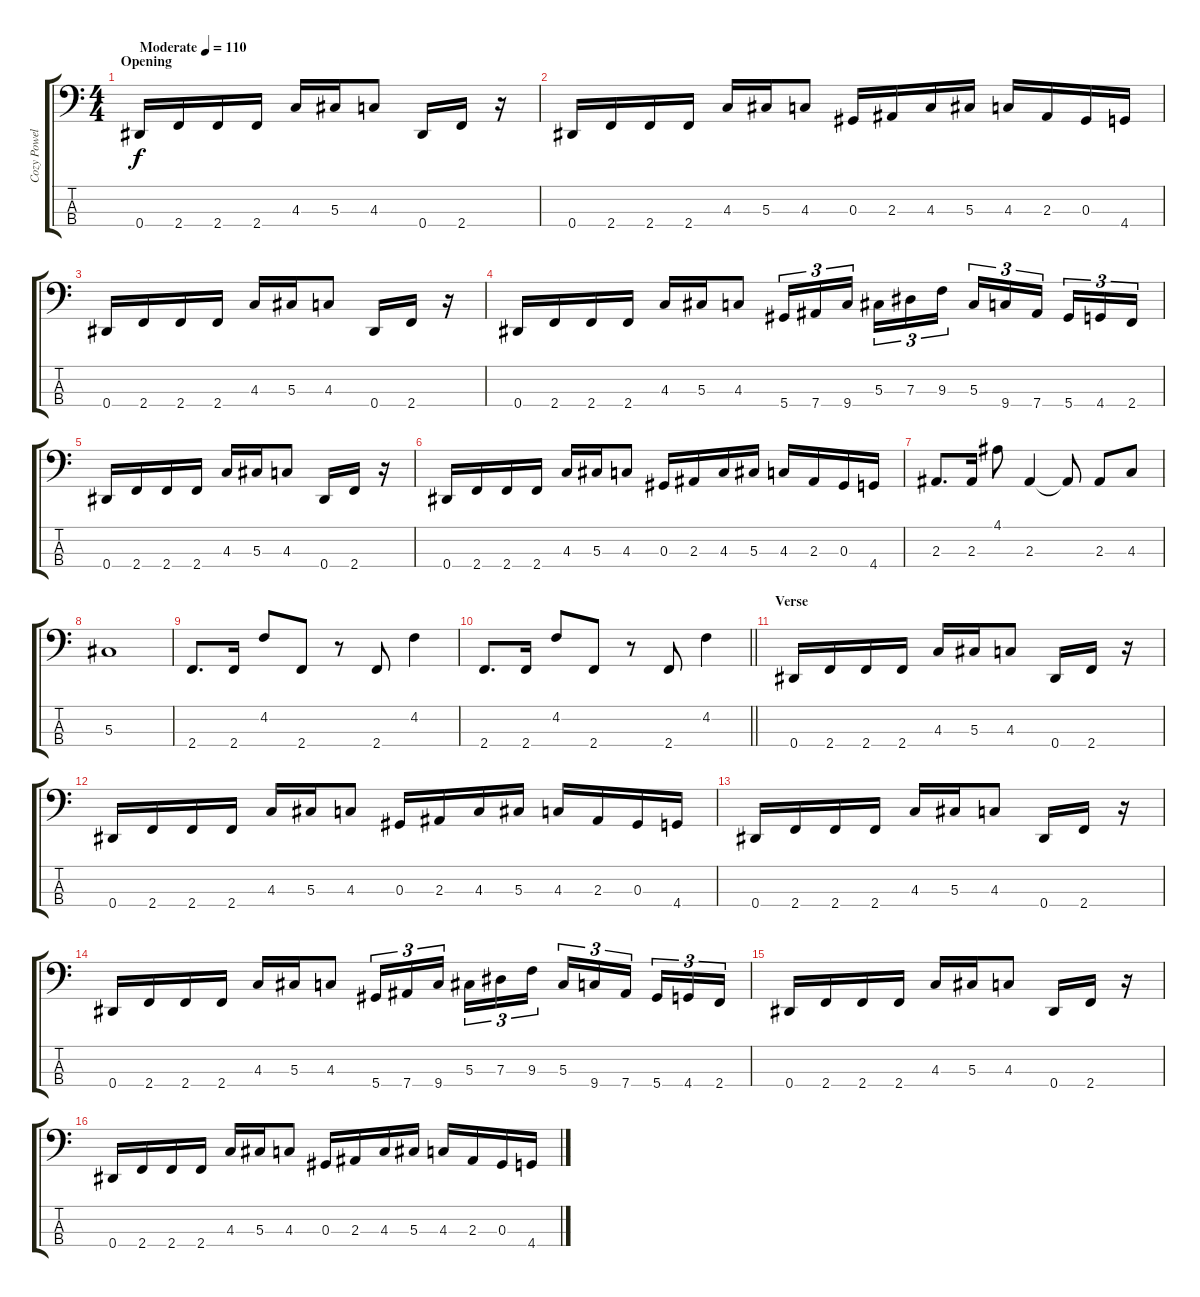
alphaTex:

\track ("Cozy Powell" "Cozy Powel") {instrument electricbassfinger}
\staff {score tabs}
\tuning (Gb2 Db2 Ab1 Eb1) {hide}
\ts (4 4)
\section ("" "Opening")
\tempo (110 "Moderate")
\clef f4
\ks c
0.4.16{dy f instrument electricbassfinger} 2.4.16 2.4.16 2.4.16 4.3.16 5.3.16 4.3.8 0.4.16 2.4.16 r.16 |
0.4.16 2.4.16 2.4.16 2.4.16 4.3.16 5.3.16 4.3.8 0.3.16 2.3.16 4.3.16 5.3.16 4.3.16 2.3.16 0.3.16 4.4.16 |
0.4.16 2.4.16 2.4.16 2.4.16 4.3.16 5.3.16 4.3.8 0.4.16 2.4.16 r.16 |
0.4.16 2.4.16 2.4.16 2.4.16 4.3.16 5.3.16 4.3.8 5.4.16{tu (3 2)} 7.4.16{tu (3 2)} 9.4.16{tu (3 2) beam splitsecondary} 5.3.16{tu (3 2)} 7.3.16{tu (3 2)} 9.3.16{tu (3 2)} 5.3.16{tu (3 2)} 9.4.16{tu (3 2)} 7.4.16{tu (3 2) beam splitsecondary} 5.4.16{tu (3 2)} 4.4.16{tu (3 2)} 2.4.16{tu (3 2)} |
0.4.16 2.4.16 2.4.16 2.4.16 4.3.16 5.3.16 4.3.8 0.4.16 2.4.16 r.16 |
0.4.16 2.4.16 2.4.16 2.4.16 4.3.16 5.3.16 4.3.8 0.3.16 2.3.16 4.3.16 5.3.16 4.3.16 2.3.16 0.3.16 4.4.16 |
2.3.8{d} 2.3.16 4.1.8 2.3.4 2.3{t}.8 2.3.8 4.3.8 |
5.3.1 |
2.4.8{d} 2.4.16 4.2.8 2.4.8 r.8 2.4.8 4.2.4 |
\barLineRight lightlight
2.4.8{d} 2.4.16 4.2.8 2.4.8 r.8 2.4.8 4.2.4 |
\section ("" "Verse")
0.4.16 2.4.16 2.4.16 2.4.16 4.3.16 5.3.16 4.3.8 0.4.16 2.4.16 r.16 |
0.4.16 2.4.16 2.4.16 2.4.16 4.3.16 5.3.16 4.3.8 0.3.16 2.3.16 4.3.16 5.3.16 4.3.16 2.3.16 0.3.16 4.4.16 |
0.4.16 2.4.16 2.4.16 2.4.16 4.3.16 5.3.16 4.3.8 0.4.16 2.4.16 r.16 |
0.4.16 2.4.16 2.4.16 2.4.16 4.3.16 5.3.16 4.3.8 5.4.16{tu (3 2)} 7.4.16{tu (3 2)} 9.4.16{tu (3 2) beam splitsecondary} 5.3.16{tu (3 2)} 7.3.16{tu (3 2)} 9.3.16{tu (3 2)} 5.3.16{tu (3 2)} 9.4.16{tu (3 2)} 7.4.16{tu (3 2) beam splitsecondary} 5.4.16{tu (3 2)} 4.4.16{tu (3 2)} 2.4.16{tu (3 2)} |
0.4.16 2.4.16 2.4.16 2.4.16 4.3.16 5.3.16 4.3.8 0.4.16 2.4.16 r.16 |
0.4.16 2.4.16 2.4.16 2.4.16 4.3.16 5.3.16 4.3.8 0.3.16 2.3.16 4.3.16 5.3.16 4.3.16 2.3.16 0.3.16 4.4.16
